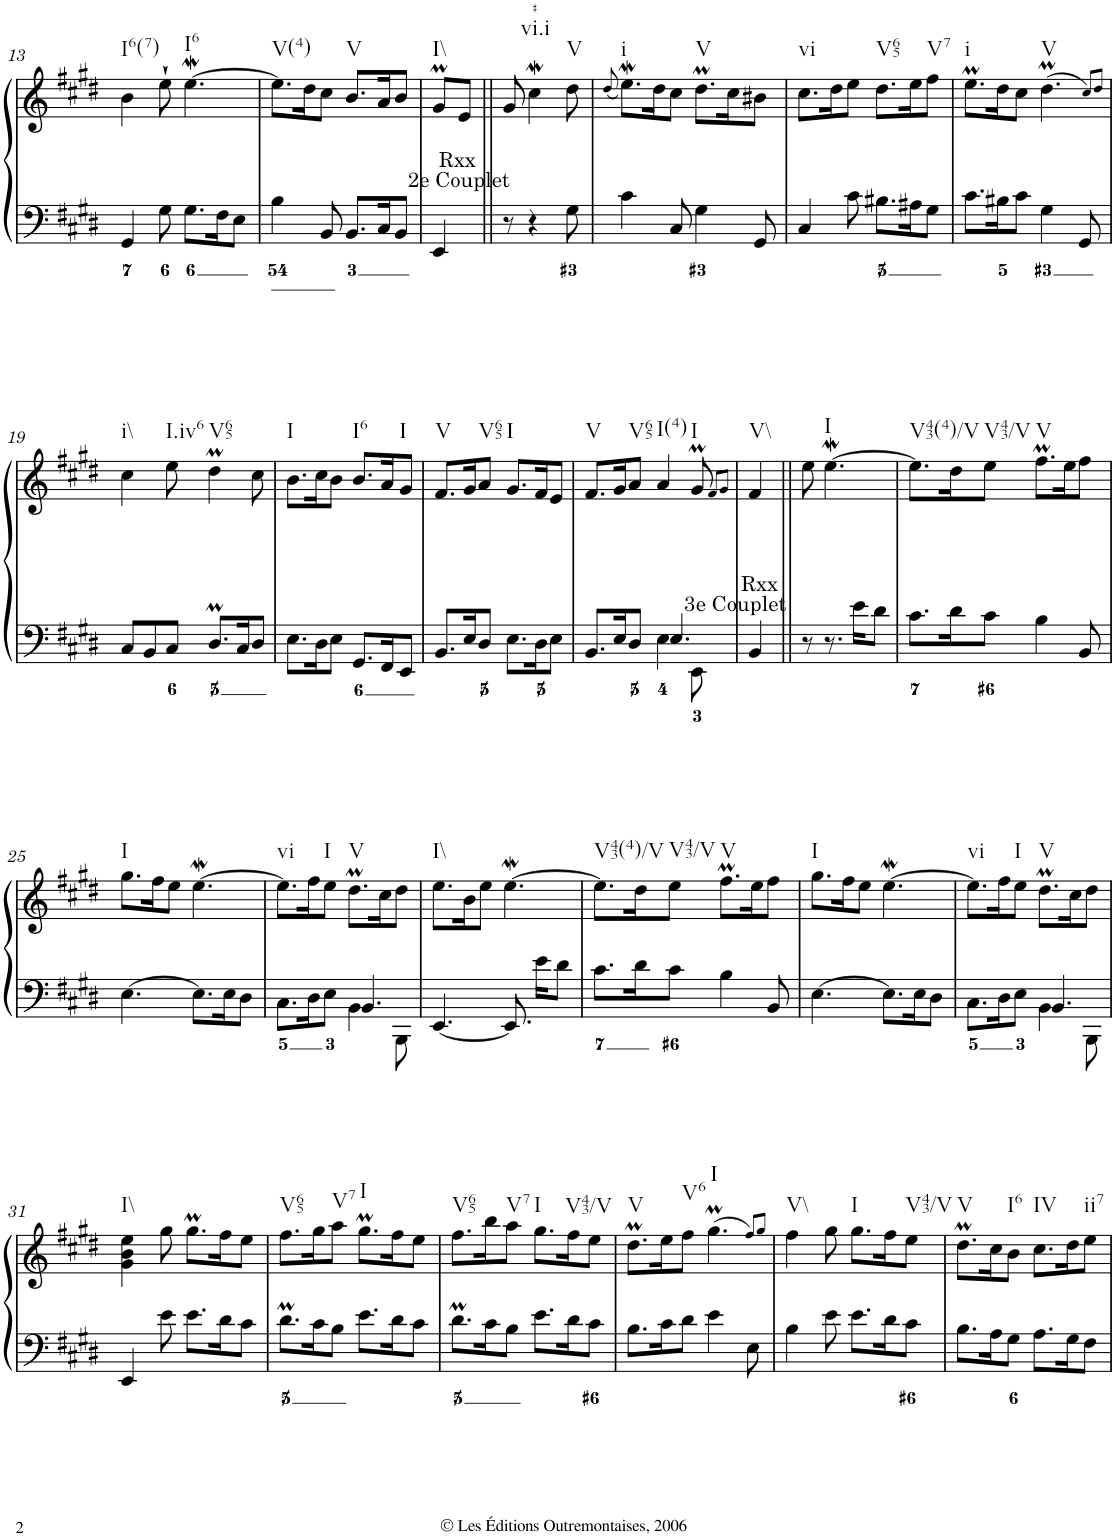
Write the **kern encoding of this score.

**kern	**kern
*part1	*part1
*staff2	*staff1
*I"Clavecin	*
!!LO:PB:g=z
*clefF4	*clefG2
*k[f#c#g#d#]	*k[f#c#g#d#]
*E:	*E:
*M6/8	*M6/8
=13	=13
!	!LO:TX:b:t=I6(7)
4GG#/	4b\
8G#\	8ee`\
!	!LO:TX:b:t=I6
8.G#\L	[4.eew\
16F#\K	.
8E\J	.
=14	=14
!	!LO:TX:b:t=V(4)
4B\	8.ee\L]
.	16dd#\K
8BB/	8cc#\J
!	!LO:TX:b:t=V
8.BB/L	8.b/L
16C#/K	16a/K
8BB/J	8b/J
=15	=15
!	!LO:TX:b:t=I\\
4EE/	8g#m/L
.	8e/J
!	!LO:TX:b:t=Rxx
!LO:TX:b:t=Rxx	!
=15X3||	=15X3||
8r	8g#/
!	!LO:TX:b:t=vi.i
4r	4cc#W\
!	!LO:TX:b:t=V
8G#\	8dd#\
=16	=16
.	(<8qdd#/
!	!LO:TX:b:t=i
4c#\	8.eew\L)
.	16dd#\K
8C#/	8cc#\J
!	!LO:TX:b:t=V
4G#\	8.dd#m\L
.	16cc#\K
8GG#/	8b#X\J
=17	=17
!	!LO:TX:b:t=vi
4C#/	8.cc#\L
.	16dd#\K
8c#\	8ee\J
!	!LO:TX:b:t=V65
8.B#X\L	8.dd#\L
16A#X\K	16ee\K
!	!LO:TX:b:t=V7
8G#\J	8ff#\J
=18	=18
!	!LO:TX:b:t=i
8.c#\L	8.eeM\L
16B#X\K	16dd#\K
8c#\J	8cc#\J
!	!LO:TX:b:t=V
4G#\	(4.dd#m\
8GG#/	.
.	8qcc#/L)
.	8qdd#/J
!!LO:LB:g=z
=19	=19
!	!LO:TX:b:t=i\\
8C#/L	4cc#\
8BB/	.
!	!LO:TX:b:t=I.iv6
8C#/J	8ee\
!	!LO:TX:b:t=V65
8.D#m/L	4dd#m\
16C#/K	.
8D#/J	8cc#\
=20	=20
!	!LO:TX:b:t=I
8.E\L	8.b\L
16D#\K	16cc#\K
8E\J	8b\J
!	!LO:TX:b:t=I6
8.GG#/L	8.b/L
16FF#/K	16a/K
!	!LO:TX:b:t=I
8EE/J	8g#/J
=21	=21
!	!LO:TX:b:t=V
8.BB/L	8.f#/L
16E/K	16g#/K
!	!LO:TX:b:t=V65
8D#/J	8a/J
!	!LO:TX:b:t=I
8.E\L	8.g#/L
16D#\K	16f#/K
8E\J	8e/J
=22	=22
*^	*
!	!	!LO:TX:b:t=V
8.BB/L	4.ryy	8.f#/L
16E/K	.	16g#/K
!	!	!LO:TX:b:t=V65
8D#/J	.	8a/J
!	!	!LO:TX:b:t=I(4)
4.E/	4E\	4a/
!	!	!LO:TX:b:t=I
.	8EE\	8g#m/
*v	*v	*
.	8qf#/L
.	8qg#/J
=23	=23
!	!LO:TX:b:t=V\\
4BB/	4f#/
!	!LO:TX:b:t=Rxx
!LO:TX:b:t=Rxx	!
=23X4||	=23X4||
8r	8ee\
!	!LO:TX:b:t=I
8.r	[4.eew\
16e\KL	.
8d#\J	.
=24	=24
!	!LO:TX:b:t=V43(4)/V
8.c#\L	8.ee\L]
16d#\K	16dd#\K
!	!LO:TX:b:t=V43/V
8c#\J	8ee\J
!	!LO:TX:b:t=V
4B\	8.ff#M\L
.	16ee\K
8BB/	8ff#\J
!!LO:LB:g=z
=25	=25
!	!LO:TX:b:t=I
[4.E\	8.gg#\L
.	16ff#\K
.	8ee\J
8.E\L]	[4.eew\
16E\K	.
8D#\J	.
=26	=26
*^	*
!	!	!LO:TX:b:t=vi
8.C#\L	4.ryy	8.ee\L]
16D#\K	.	16ff#\K
!	!	!LO:TX:b:t=I
8E\J	.	8ee\J
!	!	!LO:TX:b:t=V
4.BB/	4BB\	8.dd#m\L
.	.	16cc#\K
.	8BBB\	8dd#\J
=27	=27	=27
!	!	!LO:TX:b:t=I\\
*v	*v	*
[4.EE/	8.ee\L
.	16b\K
.	8ee\J
8.EE/]	[4.eew\
16e\KL	.
8d#\J	.
=28	=28
!	!LO:TX:b:t=V43(4)/V
8.c#\L	8.ee\L]
16d#\K	16dd#\K
!	!LO:TX:b:t=V43/V
8c#\J	8ee\J
!	!LO:TX:b:t=V
4B\	8.ff#M\L
.	16ee\K
8BB/	8ff#\J
=29	=29
!	!LO:TX:b:t=I
[4.E\	8.gg#\L
.	16ff#\K
.	8ee\J
8.E\L]	[4.eew\
16E\K	.
8D#\J	.
=30	=30
*^	*
!	!	!LO:TX:b:t=vi
8.C#\L	4.ryy	8.ee\L]
16D#\K	.	16ff#\K
!	!	!LO:TX:b:t=I
8E\J	.	8ee\J
!	!	!LO:TX:b:t=V
4.BB/	4BB\	8.dd#m\L
.	.	16cc#\K
.	8BBB\	8dd#\J
!!LO:LB:g=z
=31	=31	=31
!	!	!LO:TX:b:t=I\\
*v	*v	*
4EE/	4g#\ 4b\ 4ee\
8e\	8gg#\
8.e\L	8.gg#m\L
16d#\K	16ff#\K
8c#\J	8ee\J
=32	=32
!	!LO:TX:b:t=V65
8.d#m\L	8.ff#\L
16c#\K	16gg#\K
!	!LO:TX:b:t=V7
8B\J	8aa\J
!	!LO:TX:b:t=I
8.e\L	8.gg#m\L
16d#\K	16ff#\K
8c#\J	8ee\J
=33	=33
!	!LO:TX:b:t=V65
8.d#m\L	8.ff#\L
16c#\K	16bb\K
!	!LO:TX:b:t=V7
8B\J	8aa\J
!	!LO:TX:b:t=I
8.e\L	8.gg#\L
16d#\K	16ff#\K
!	!LO:TX:b:t=V43/V
8c#\J	8ee\J
=34	=34
!	!LO:TX:b:t=V
8.B\L	8.dd#m\L
16c#\K	16ee\K
!	!LO:TX:b:t=V6
8d#\J	8ff#\J
!	!LO:TX:b:t=I
4e\	(4.gg#m\
8E\	.
.	8qff#/L)
.	8qgg#/J
=35	=35
!	!LO:TX:b:t=V\\
4B\	4ff#\
8e\	8gg#\
!	!LO:TX:b:t=I
8.e\L	8.gg#\L
16d#\K	16ff#\K
!	!LO:TX:b:t=V43/V
8c#\J	8ee\J
=36	=36
!	!LO:TX:b:t=V
8.B\L	8.dd#m\L
16A\K	16cc#\K
!	!LO:TX:b:t=I6
8G#\J	8b\J
!	!LO:TX:b:t=IV
8.A\L	8.cc#\L
16G#\K	16dd#\K
!	!LO:TX:b:t=ii7
8F#\J	8ee\J
=	=
*-	*-
